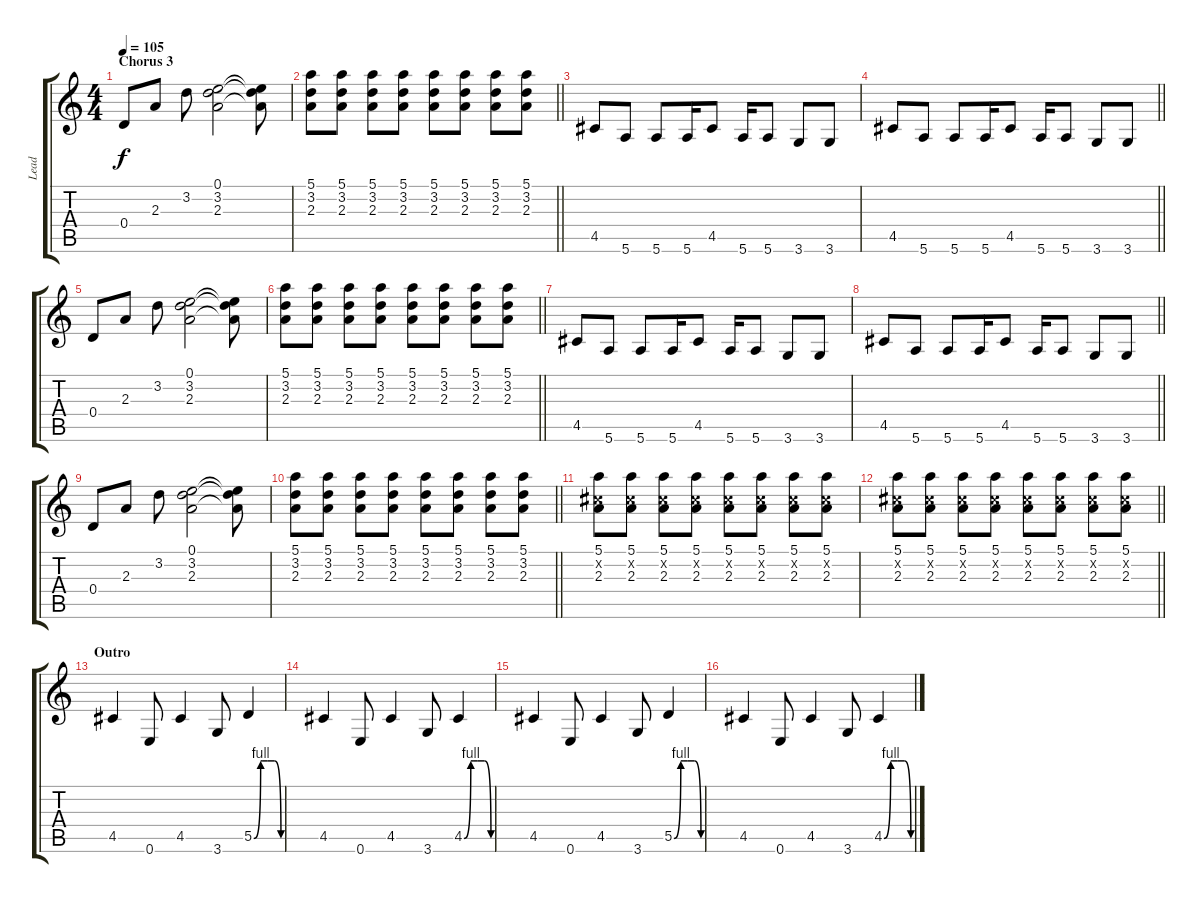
\track ("Lead" "Lead") {instrument distortionguitar}
\staff {score tabs}
\tuning (E4 B3 G3 D3 A2 E2) {hide}
\ts (4 4)
\section ("" "Chorus 3")
\tempo 105
\clef g2
\ks c
0.4.8{dy f} 2.3.8 3.2.8 (0.1 3.2 2.3).2 (0.1{t} 3.2{t} 2.3{t}).8 |
\barLineRight lightlight
(5.1 3.2 2.3).8 (5.1 3.2 2.3).8 (5.1 3.2 2.3).8 (5.1 3.2 2.3).8 (5.1 3.2 2.3).8 (5.1 3.2 2.3).8 (5.1 3.2 2.3).8 (5.1 3.2 2.3).8 |
4.5.8 5.6.8 5.6.8 5.6.16 4.5.8 5.6.16 5.6.8 3.6.8 3.6.8 |
\barLineRight lightlight
4.5.8 5.6.8 5.6.8 5.6.16 4.5.8 5.6.16 5.6.8 3.6.8 3.6.8 |
0.4.8 2.3.8 3.2.8 (0.1 3.2 2.3).2 (0.1{t} 3.2{t} 2.3{t}).8 |
\barLineRight lightlight
(5.1 3.2 2.3).8 (5.1 3.2 2.3).8 (5.1 3.2 2.3).8 (5.1 3.2 2.3).8 (5.1 3.2 2.3).8 (5.1 3.2 2.3).8 (5.1 3.2 2.3).8 (5.1 3.2 2.3).8 |
4.5.8 5.6.8 5.6.8 5.6.16 4.5.8 5.6.16 5.6.8 3.6.8 3.6.8 |
\barLineRight lightlight
4.5.8 5.6.8 5.6.8 5.6.16 4.5.8 5.6.16 5.6.8 3.6.8 3.6.8 |
0.4.8 2.3.8 3.2.8 (0.1 3.2 2.3).2 (0.1{t} 3.2{t} 2.3{t}).8 |
\barLineRight lightlight
(5.1 3.2 2.3).8 (5.1 3.2 2.3).8 (5.1 3.2 2.3).8 (5.1 3.2 2.3).8 (5.1 3.2 2.3).8 (5.1 3.2 2.3).8 (5.1 3.2 2.3).8 (5.1 3.2 2.3).8 |
(5.1 2.2{x} 2.3).8 (5.1 2.2{x} 2.3).8 (5.1 2.2{x} 2.3).8 (5.1 2.2{x} 2.3).8 (5.1 2.2{x} 2.3).8 (5.1 2.2{x} 2.3).8 (5.1 2.2{x} 2.3).8 (5.1 2.2{x} 2.3).8 |
\barLineRight lightlight
(5.1 2.2{x} 2.3).8 (5.1 2.2{x} 2.3).8 (5.1 2.2{x} 2.3).8 (5.1 2.2{x} 2.3).8 (5.1 2.2{x} 2.3).8 (5.1 2.2{x} 2.3).8 (5.1 2.2{x} 2.3).8 (5.1 2.2{x} 2.3).8 |
\section ("" "Outro")
4.5.4 0.6.8 4.5.4 3.6.8 5.5{be (custom 0 0 15 4 20 4 30 4 45 4 60 0)}.4 |
4.5.4 0.6.8 4.5.4 3.6.8 4.5{be (custom 0 0 15 4 20 4 30 4 45 4 60 0)}.4 |
4.5.4 0.6.8 4.5.4 3.6.8 5.5{be (custom 0 0 15 4 20 4 30 4 45 4 60 0)}.4 |
4.5.4 0.6.8 4.5.4 3.6.8 4.5{be (custom 0 0 15 4 20 4 30 4 45 4 60 0)}.4
